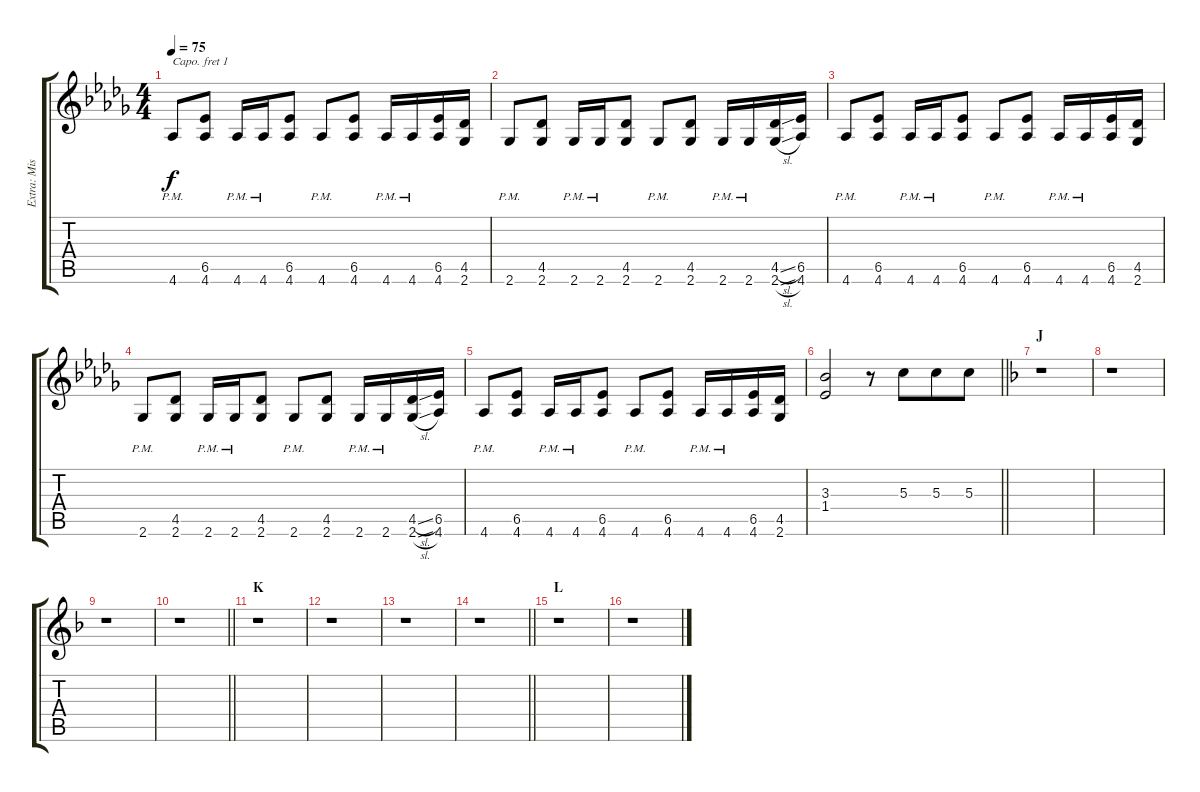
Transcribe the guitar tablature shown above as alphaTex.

\track ("Extra: Misc" "Extra: Mis") {instrument distortionguitar}
\staff {score tabs}
\capo 1
\tuning (Eb4 Bb3 Gb3 Db3 Ab2 Eb2) {hide}
\ts (4 4)
\tempo 75
\clef g2
\ks db
4.6{pm}.8{dy f} (6.5 4.6).8 4.6{pm}.16 4.6{pm}.16 (6.5 4.6).8 4.6{pm}.8 (6.5 4.6).8 4.6{pm}.16 4.6{pm}.16 (6.5 4.6).16 (4.5 2.6).16 |
2.6{pm}.8 (4.5 2.6).8 2.6{pm}.16 2.6{pm}.16 (4.5 2.6).8 2.6{pm}.8 (4.5 2.6).8 2.6{pm}.16 2.6{pm}.16 (4.5{sl} 2.6{sl}).16 (6.5 4.6).16 |
4.6{pm}.8 (6.5 4.6).8 4.6{pm}.16 4.6{pm}.16 (6.5 4.6).8 4.6{pm}.8 (6.5 4.6).8 4.6{pm}.16 4.6{pm}.16 (6.5 4.6).16 (4.5 2.6).16 |
2.6{pm}.8 (4.5 2.6).8 2.6{pm}.16 2.6{pm}.16 (4.5 2.6).8 2.6{pm}.8 (4.5 2.6).8 2.6{pm}.16 2.6{pm}.16 (4.5{sl} 2.6{sl}).16 (6.5 4.6).16 |
4.6{pm}.8 (6.5 4.6).8 4.6{pm}.16 4.6{pm}.16 (6.5 4.6).8 4.6{pm}.8 (6.5 4.6).8 4.6{pm}.16 4.6{pm}.16 (6.5 4.6).16 (4.5 2.6).16 |
\barLineRight lightlight
(3.3 1.4).2 r.8 5.3.8{beam merge} 5.3.8 5.3.8 |
\section ("" "J")
\ks f
r.1 |
r.1 |
r.1 |
\barLineRight lightlight
r.1 |
\section ("" "K")
r.1 |
r.1 |
r.1 |
\barLineRight lightlight
r.1 |
\section ("" "L")
r.1 |
r.1
